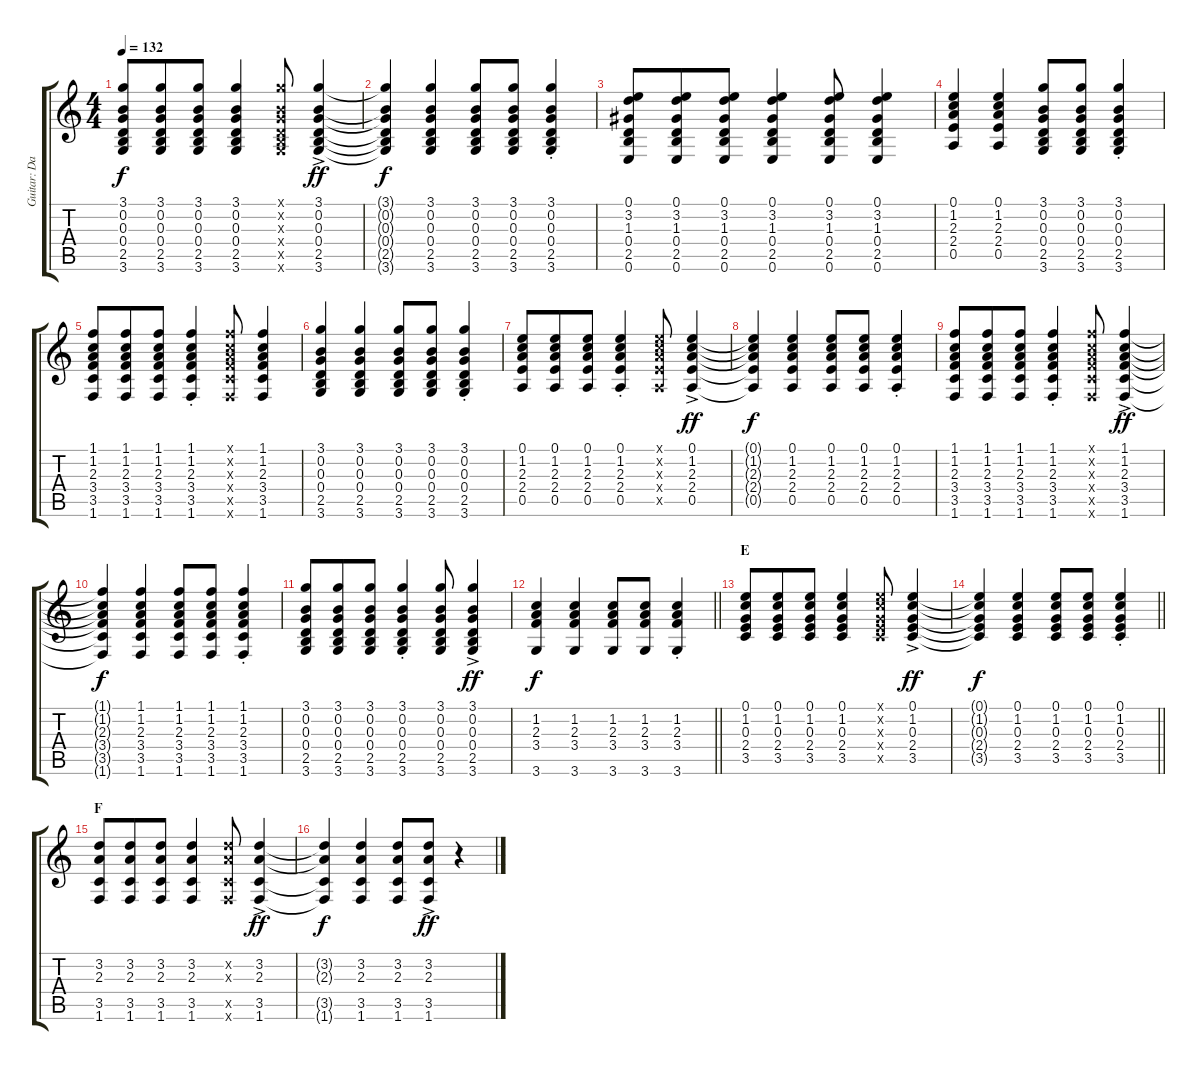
\track ("Guitar: Davey Johnstone" "Guitar: Da") {instrument acousticguitarnylon}
\staff {score tabs}
\tuning (E4 B3 G3 D3 A2 E2) {hide}
\ts (4 4)
\tempo 132
\clef g2
\ks c
(3.1 0.2 0.3 0.4 2.5 3.6).8{dy f} (3.1 0.2 0.3 0.4 2.5 3.6).8{beam merge} (3.1 0.2 0.3 0.4 2.5 3.6).8 (3.1 0.2 0.3 0.4 2.5 3.6).4 (3.1{x} 0.2{x} 0.3{x} 0.4{x} 2.5{x} 3.6{x}).8 (3.1{ac} 0.2{ac} 0.3{ac} 0.4{ac} 2.5{ac} 3.6{ac}).4{dy ff} |
(3.1{t} 0.2{t} 0.3{t} 0.4{t} 2.5{t} 3.6{t}).4{dy f} (3.1 0.2 0.3 0.4 2.5 3.6).4 (3.1 0.2 0.3 0.4 2.5 3.6).8 (3.1 0.2 0.3 0.4 2.5 3.6).8{beam merge} (3.1{st} 0.2{st} 0.3{st} 0.4{st} 2.5{st} 3.6{st}).4 |
(0.1 3.2 1.3 0.4 2.5 0.6).8 (0.1 3.2 1.3 0.4 2.5 0.6).8{beam merge} (0.1 3.2 1.3 0.4 2.5 0.6).8 (0.1 3.2 1.3 0.4 2.5 0.6).4 (0.1 3.2 1.3 0.4 2.5 0.6).8 (0.1 3.2 1.3 0.4 2.5 0.6).4 |
(0.1 1.2 2.3 2.4 0.5).4 (0.1 1.2 2.3 2.4 0.5).4 (3.1 0.2 0.3 0.4 2.5 3.6).8 (3.1 0.2 0.3 0.4 2.5 3.6).8{beam merge} (3.1{st} 0.2{st} 0.3{st} 0.4{st} 2.5{st} 3.6{st}).4 |
(1.1 1.2 2.3 3.4 3.5 1.6).8 (1.1 1.2 2.3 3.4 3.5 1.6).8{beam merge} (1.1 1.2 2.3 3.4 3.5 1.6).8 (1.1{st} 1.2{st} 2.3{st} 3.4{st} 3.5{st} 1.6{st}).4 (1.1{x} 1.2{x} 2.3{x} 3.4{x} 3.5{x} 1.6{x}).8 (1.1 1.2 2.3 3.4 3.5 1.6).4 |
(3.1 0.2 0.3 0.4 2.5 3.6).4 (3.1 0.2 0.3 0.4 2.5 3.6).4 (3.1 0.2 0.3 0.4 2.5 3.6).8 (3.1 0.2 0.3 0.4 2.5 3.6).8{beam merge} (3.1{st} 0.2{st} 0.3{st} 0.4{st} 2.5{st} 3.6{st}).4 |
(0.1 1.2 2.3 2.4 0.5).8 (0.1 1.2 2.3 2.4 0.5).8{beam merge} (0.1 1.2 2.3 2.4 0.5).8 (0.1{st} 1.2{st} 2.3{st} 2.4{st} 0.5{st}).4 (0.1{x} 1.2{x} 2.3{x} 2.4{x} 0.5{x}).8 (0.1{ac} 1.2{ac} 2.3{ac} 2.4{ac} 0.5{ac}).4{dy ff} |
(0.1{t} 1.2{t} 2.3{t} 2.4{t} 0.5{t}).4{dy f} (0.1 1.2 2.3 2.4 0.5).4 (0.1 1.2 2.3 2.4 0.5).8 (0.1 1.2 2.3 2.4 0.5).8{beam merge} (0.1{st} 1.2{st} 2.3{st} 2.4{st} 0.5{st}).4 |
(1.1 1.2 2.3 3.4 3.5 1.6).8 (1.1 1.2 2.3 3.4 3.5 1.6).8{beam merge} (1.1 1.2 2.3 3.4 3.5 1.6).8 (1.1{st} 1.2{st} 2.3{st} 3.4{st} 3.5{st} 1.6{st}).4 (1.1{x} 1.2{x} 2.3{x} 3.4{x} 3.5{x} 1.6{x}).8 (1.1{ac} 1.2{ac} 2.3{ac} 3.4{ac} 3.5{ac} 1.6{ac}).4{dy ff} |
(1.1{t} 1.2{t} 2.3{t} 3.4{t} 3.5{t} 1.6{t}).4{dy f} (1.1 1.2 2.3 3.4 3.5 1.6).4 (1.1 1.2 2.3 3.4 3.5 1.6).8 (1.1 1.2 2.3 3.4 3.5 1.6).8{beam merge} (1.1{st} 1.2{st} 2.3{st} 3.4{st} 3.5{st} 1.6{st}).4 |
(3.1 0.2 0.3 0.4 2.5 3.6).8 (3.1 0.2 0.3 0.4 2.5 3.6).8{beam merge} (3.1 0.2 0.3 0.4 2.5 3.6).8 (3.1{st} 0.2{st} 0.3{st} 0.4{st} 2.5{st} 3.6{st}).4 (3.1 0.2 0.3 0.4 2.5 3.6).8 (3.1{ac} 0.2{ac} 0.3{ac} 0.4{ac} 2.5{ac} 3.6{ac}).4{dy ff} |
\barLineRight lightlight
(1.2 2.3 3.4 3.6).4{dy f} (1.2 2.3 3.4 3.6).4 (1.2 2.3 3.4 3.6).8 (1.2 2.3 3.4 3.6).8 (1.2{st} 2.3{st} 3.4{st} 3.6{st}).4 |
\section ("" "E")
(0.1 1.2 0.3 2.4 3.5).8 (0.1 1.2 0.3 2.4 3.5).8{beam merge} (0.1 1.2 0.3 2.4 3.5).8 (0.1 1.2 0.3 2.4 3.5).4 (0.1{x} 1.2{x} 0.3{x} 2.4{x} 3.5{x}).8 (0.1{ac} 1.2{ac} 0.3{ac} 2.4{ac} 3.5{ac}).4{dy ff} |
\barLineRight lightlight
(0.1{t} 1.2{t} 0.3{t} 2.4{t} 3.5{t}).4{dy f} (0.1 1.2 0.3 2.4 3.5).4 (0.1 1.2 0.3 2.4 3.5).8 (0.1 1.2 0.3 2.4 3.5).8{beam merge} (0.1{st} 1.2{st} 0.3{st} 2.4{st} 3.5{st}).4 |
\section ("" "F")
(3.2 2.3 3.5 1.6).8 (3.2 2.3 3.5 1.6).8{beam merge} (3.2 2.3 3.5 1.6).8 (3.2 2.3 3.5 1.6).4 (3.2{x} 2.3{x} 3.5{x} 1.6{x}).8 (3.2{ac} 2.3{ac} 3.5{ac} 1.6{ac}).4{dy ff} |
(3.2{t} 2.3{t} 3.5{t} 1.6{t}).4{dy f} (3.2 2.3 3.5 1.6).4 (3.2 2.3 3.5 1.6).8 (3.2{ac} 2.3{ac} 3.5{ac} 1.6{ac}).8{dy ff} r.4
